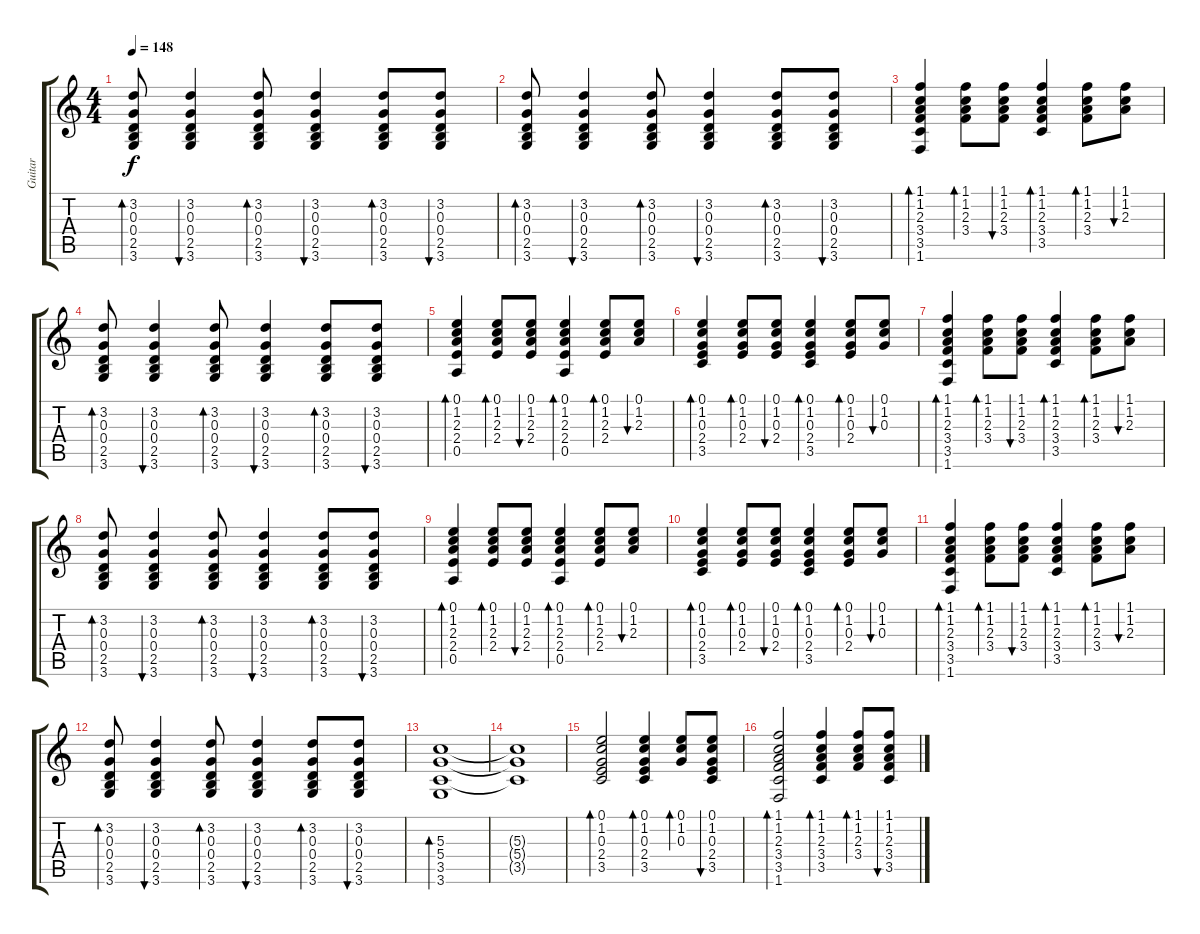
\track ("Guitar" "Guitar") {instrument acousticguitarsteel}
\staff {score tabs}
\tuning (E4 B3 G3 D3 A2 E2) {hide}
\ts (4 4)
\tempo 148
\clef g2
\ks c
(3.2 0.3 0.4 2.5 3.6).8{bd 30 dy f} (3.2 0.3 0.4 2.5 3.6).4{bu 30} (3.2 0.3 0.4 2.5 3.6).8{bd 30} (3.2 0.3 0.4 2.5 3.6).4{bu 30} (3.2 0.3 0.4 2.5 3.6).8{bd 30} (3.2 0.3 0.4 2.5 3.6).8{bu 30} |
(3.2 0.3 0.4 2.5 3.6).8{bd 30} (3.2 0.3 0.4 2.5 3.6).4{bu 30} (3.2 0.3 0.4 2.5 3.6).8{bd 30} (3.2 0.3 0.4 2.5 3.6).4{bu 30} (3.2 0.3 0.4 2.5 3.6).8{bd 30} (3.2 0.3 0.4 2.5 3.6).8{bu 30} |
(1.1 1.2 2.3 3.4 3.5 1.6).4{bd 30} (1.1 1.2 2.3 3.4).8{bd 30} (1.1 1.2 2.3 3.4).8{bu 30} (1.1 1.2 2.3 3.4 3.5).4{bd 30} (1.1 1.2 2.3 3.4).8{bd 30} (1.1 1.2 2.3).8{bu 30} |
(3.2 0.3 0.4 2.5 3.6).8{bd 30} (3.2 0.3 0.4 2.5 3.6).4{bu 30} (3.2 0.3 0.4 2.5 3.6).8{bd 30} (3.2 0.3 0.4 2.5 3.6).4{bu 30} (3.2 0.3 0.4 2.5 3.6).8{bd 30} (3.2 0.3 0.4 2.5 3.6).8{bu 30} |
(0.1 1.2 2.3 2.4 0.5).4{bd 30} (0.1 1.2 2.3 2.4).8{bd 30} (0.1 1.2 2.3 2.4).8{bu 30} (0.1 1.2 2.3 2.4 0.5).4{bd 30} (0.1 1.2 2.3 2.4).8{bd 30} (0.1 1.2 2.3).8{bu 30} |
(0.1 1.2 0.3 2.4 3.5).4{bd 30} (0.1 1.2 0.3 2.4).8{bd 30} (0.1 1.2 0.3 2.4).8{bu 30} (0.1 1.2 0.3 2.4 3.5).4{bd 30} (0.1 1.2 0.3 2.4).8{bd 30} (0.1 1.2 0.3).8{bu 30} |
(1.1 1.2 2.3 3.4 3.5 1.6).4{bd 30} (1.1 1.2 2.3 3.4).8{bd 30} (1.1 1.2 2.3 3.4).8{bu 30} (1.1 1.2 2.3 3.4 3.5).4{bd 30} (1.1 1.2 2.3 3.4).8{bd 30} (1.1 1.2 2.3).8{bu 30} |
(3.2 0.3 0.4 2.5 3.6).8{bd 30} (3.2 0.3 0.4 2.5 3.6).4{bu 30} (3.2 0.3 0.4 2.5 3.6).8{bd 30} (3.2 0.3 0.4 2.5 3.6).4{bu 30} (3.2 0.3 0.4 2.5 3.6).8{bd 30} (3.2 0.3 0.4 2.5 3.6).8{bu 30} |
(0.1 1.2 2.3 2.4 0.5).4{bd 30} (0.1 1.2 2.3 2.4).8{bd 30} (0.1 1.2 2.3 2.4).8{bu 30} (0.1 1.2 2.3 2.4 0.5).4{bd 30} (0.1 1.2 2.3 2.4).8{bd 30} (0.1 1.2 2.3).8{bu 30} |
(0.1 1.2 0.3 2.4 3.5).4{bd 30} (0.1 1.2 0.3 2.4).8{bd 30} (0.1 1.2 0.3 2.4).8{bu 30} (0.1 1.2 0.3 2.4 3.5).4{bd 30} (0.1 1.2 0.3 2.4).8{bd 30} (0.1 1.2 0.3).8{bu 30} |
(1.1 1.2 2.3 3.4 3.5 1.6).4{bd 30} (1.1 1.2 2.3 3.4).8{bd 30} (1.1 1.2 2.3 3.4).8{bu 30} (1.1 1.2 2.3 3.4 3.5).4{bd 30} (1.1 1.2 2.3 3.4).8{bd 30} (1.1 1.2 2.3).8{bu 30} |
(3.2 0.3 0.4 2.5 3.6).8{bd 30} (3.2 0.3 0.4 2.5 3.6).4{bu 30} (3.2 0.3 0.4 2.5 3.6).8{bd 30} (3.2 0.3 0.4 2.5 3.6).4{bu 30} (3.2 0.3 0.4 2.5 3.6).8{bd 30} (3.2 0.3 0.4 2.5 3.6).8{bu 30} |
(5.3 5.4 3.5 3.6).1{bd 120} |
(5.3{t} 5.4{t} 3.5{t}).1 |
(0.1 1.2 0.3 2.4 3.5).2{bd 120} (0.1 1.2 0.3 2.4 3.5).4{bd 120} (0.1 1.2 0.3).8{bd 120} (0.1 1.2 0.3 2.4 3.5).8{bu 60} |
(1.1 1.2 2.3 3.4 3.5 1.6).2{bd 120} (1.1 1.2 2.3 3.4 3.5).4{bd 120} (1.1 1.2 2.3 3.4).8{bd 120} (1.1 1.2 2.3 3.4 3.5).8{bu 60}
